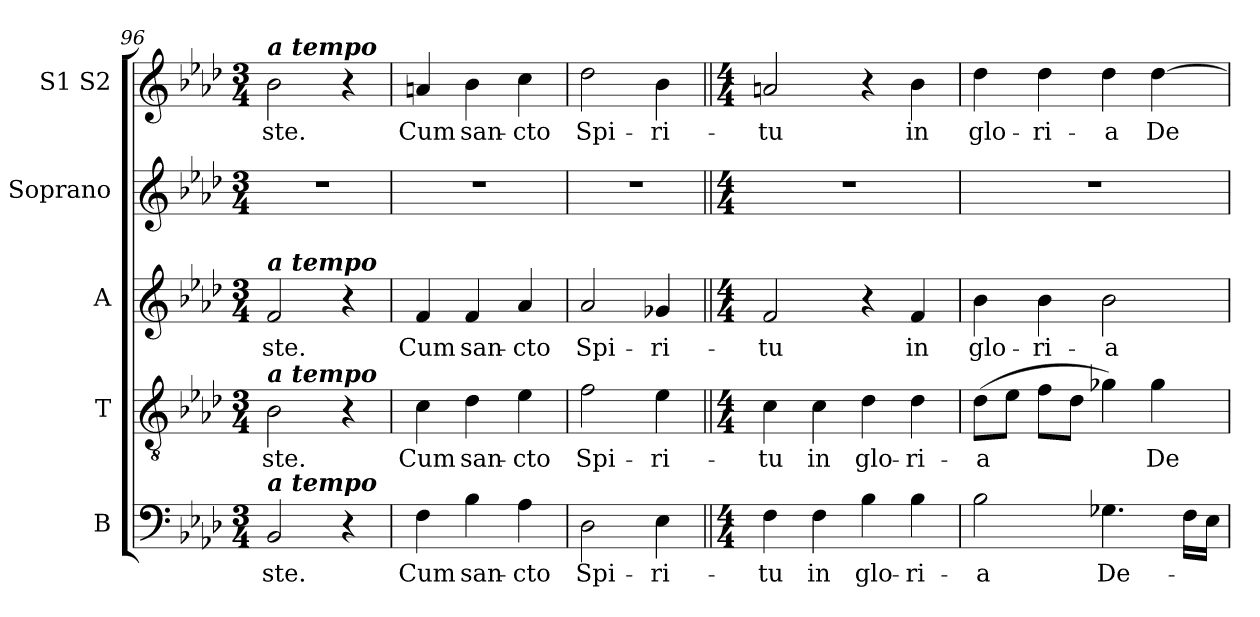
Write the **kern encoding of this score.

**kern	**text	**kern	**text	**kern	**text	**kern	**kern	**text
*part5	*part5	*part4	*part4	*part3	*part3	*part2	*part1	*part1
*staff5	*staff5	*staff4	*staff4	*staff3	*staff3	*staff2	*staff1	*staff1
*I"B	*	*I"T	*	*I"A	*	*I"Soprano	*I"S1 S2	*
*clefF4	*	*clefGv2	*	*clefG2	*	*clefG2	*clefG2	*
*	*	*ITrd7c12	*	*	*	*	*	*
*k[b-e-a-d-]	*	*k[b-e-a-d-]	*	*k[b-e-a-d-]	*	*k[b-e-a-d-]	*k[b-e-a-d-]	*
*f:	*	*f:	*	*f:	*	*f:	*f:	*
*M3/4	*	*M3/4	*	*M3/4	*	*M3/4	*M3/4	*
=96	=96	=96	=96	=96	=96	=96	=96	=96
!	!LO:LY:b:color=#000000	!	!	!	!	!	!	!
!	!	!	!LO:LY:b:color=#000000	!	!	!	!	!
!	!	!	!	!	!LO:LY:b:color=#000000	!LO:N:vis=1	!	!
!	!	!	!	!	!	!	!LO:TX:a:Bi:t=a tempo	!
!	!	!	!	!LO:TX:a:Bi:t=a tempo	!	!	!	!
!	!	!LO:TX:a:Bi:t=a tempo	!	!	!	!	!	!
!LO:TX:a:Bi:t=a tempo	!	!	!	!	!	!	!	!
!	!	!	!	!	!	!	!	!LO:LY:b:color=#000000
2BB-i/	-ste.	2BB-i\	-ste.	2fi/	-ste.	2.r	2b-i\	-ste.
4r	.	4r	.	4r	.	.	4r	.
=97	=97	=97	=97	=97	=97	=97	=97	=97
!	!LO:LY:b:color=#000000	!	!	!	!	!	!	!
!	!	!	!LO:LY:b:color=#000000	!	!	!	!	!
!	!	!	!	!	!LO:LY:b:color=#000000	!LO:N:vis=1	!	!
!	!	!	!	!	!	!	!	!LO:LY:b:color=#000000
4Fi\	Cum	4Ci\	Cum	4fi/	Cum	2.r	4ani/	Cum
!	!LO:LY:b:color=#000000	!	!	!	!	!	!	!
!	!	!	!LO:LY:b:color=#000000	!	!	!	!	!
!	!	!	!	!	!LO:LY:b:color=#000000	!	!	!
!	!	!	!	!	!	!	!	!LO:LY:b:color=#000000
4B-i\	san-	4D-i\	san-	4fi/	san-	.	4b-i\	san-
!	!LO:LY:b:color=#000000	!	!	!	!	!	!	!
!	!	!	!LO:LY:b:color=#000000	!	!	!	!	!
!	!	!	!	!	!LO:LY:b:color=#000000	!	!	!
!	!	!	!	!	!	!	!	!LO:LY:b:color=#000000
4A-i\	-cto	4E-i\	-cto	4a-i/	-cto	.	4cci\	-cto
=98	=98	=98	=98	=98	=98	=98	=98	=98
!	!LO:LY:b:color=#000000	!	!	!	!	!	!	!
!	!	!	!LO:LY:b:color=#000000	!	!	!	!	!
!	!	!	!	!	!LO:LY:b:color=#000000	!LO:N:vis=1	!	!
!	!	!	!	!	!	!	!	!LO:LY:b:color=#000000
2D-i\	Spi-	2Fi\	Spi-	2a-i/	Spi-	2.r	2dd-i\	Spi-
!	!LO:LY:b:color=#000000	!	!	!	!	!	!	!
!	!	!	!LO:LY:b:color=#000000	!	!	!	!	!
!	!	!	!	!	!LO:LY:b:color=#000000	!	!	!
!	!	!	!	!	!	!	!	!LO:LY:b:color=#000000
4E-i\	-ri-	4E-i\	-ri-	4g-Xi/	-ri-	.	4b-i\	-ri-
!!LO:LB:g=z
=99||	=99||	=99||	=99||	=99||	=99||	=99||	=99||	=99||
*M4/4	*	*M4/4	*	*M4/4	*	*M4/4	*M4/4	*
!	!LO:LY:b:color=#000000	!	!	!	!	!	!	!
!	!	!	!LO:LY:b:color=#000000	!	!	!	!	!
!	!	!	!	!	!LO:LY:b:color=#000000	!	!	!
!	!	!	!	!	!	!	!	!LO:LY:b:color=#000000
4Fi\	-tu	4Ci\	-tu	2fi/	-tu	1r	2ani/	-tu
!	!LO:LY:b:color=#000000	!	!	!	!	!	!	!
!	!	!	!LO:LY:b:color=#000000	!	!	!	!	!
4Fi\	in	4Ci\	in	.	.	.	.	.
!	!LO:LY:b:color=#000000	!	!	!	!	!	!	!
!	!	!	!LO:LY:b:color=#000000	!	!	!	!	!
4B-i\	glo-	4D-i\	glo-	4r	.	.	4r	.
!	!LO:LY:b:color=#000000	!	!	!	!	!	!	!
!	!	!	!LO:LY:b:color=#000000	!	!	!	!	!
!	!	!	!	!	!LO:LY:b:color=#000000	!	!	!
!	!	!	!	!	!	!	!	!LO:LY:b:color=#000000
4B-i\	-ri-	4D-i\	-ri-	4fi/	in	.	4b-i\	in
=100	=100	=100	=100	=100	=100	=100	=100	=100
!	!LO:LY:b:color=#000000	!	!	!	!	!	!	!
!	!	!	!LO:LY:b:color=#000000	!	!	!	!	!
!	!	!	!	!	!LO:LY:b:color=#000000	!	!	!
!	!	!	!	!	!	!	!	!LO:LY:b:color=#000000
2B-i\	-a	(8D-i\L	-a	4b-i\	glo-	1r	4dd-i\	glo-
.	.	8E-i\J	.	.	.	.	.	.
!	!	!	!	!	!LO:LY:b:color=#000000	!	!	!
!	!	!	!	!	!	!	!	!LO:LY:b:color=#000000
.	.	8Fi\L	.	4b-i\	-ri-	.	4dd-i\	-ri-
.	.	8D-i\J	.	.	.	.	.	.
!	!LO:LY:b:color=#000000	!	!	!	!	!	!	!
!	!	!	!	!	!LO:LY:b:color=#000000	!	!	!
!	!	!	!	!	!	!	!	!LO:LY:b:color=#000000
4.G-Xi\	De-	4G-Xi\)	.	2b-i\	-a	.	4dd-i\	-a
!	!	!	!LO:LY:b:color=#000000	!	!	!	!	!
!	!	!	!	!	!	!	!	!LO:LY:b:color=#000000
.	.	4G-i\	De-	.	.	.	[4dd-i\	De-
16Fi\LL	.	.	.	.	.	.	.	.
16E-i\JJ	.	.	.	.	.	.	.	.
=	=	=	=	=	=	=	=	=
*-	*-	*-	*-	*-	*-	*-	*-	*-
